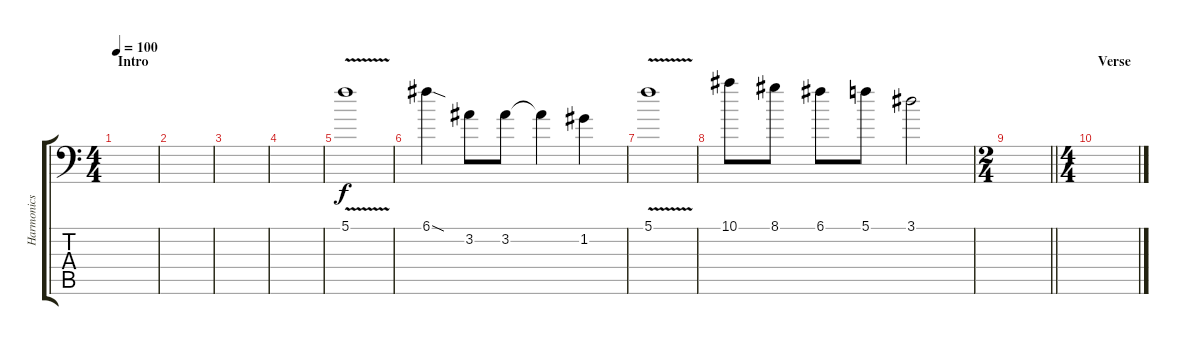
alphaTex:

\track ("Harmonics" "Harmonics") {instrument acousticguitarsteel}
\staff {score tabs}
\tuning (C4 G3 Eb3 Bb2 F2 Bb1) {hide}
\ts (4 4)
\section ("" "Intro")
\tempo 100
\clef f4
\ks c
|
|
|
|
5.1{v}.1 |
6.1{sod}.4 3.2.8 3.2.8 3.2{t}.4 1.2.4 |
5.1{v}.1 |
10.1.8 8.1.8 6.1.8 5.1.8 3.1.2 |
\ts (2 4)
\barLineRight lightlight
|
\ts (4 4)
\section ("" "Verse")
